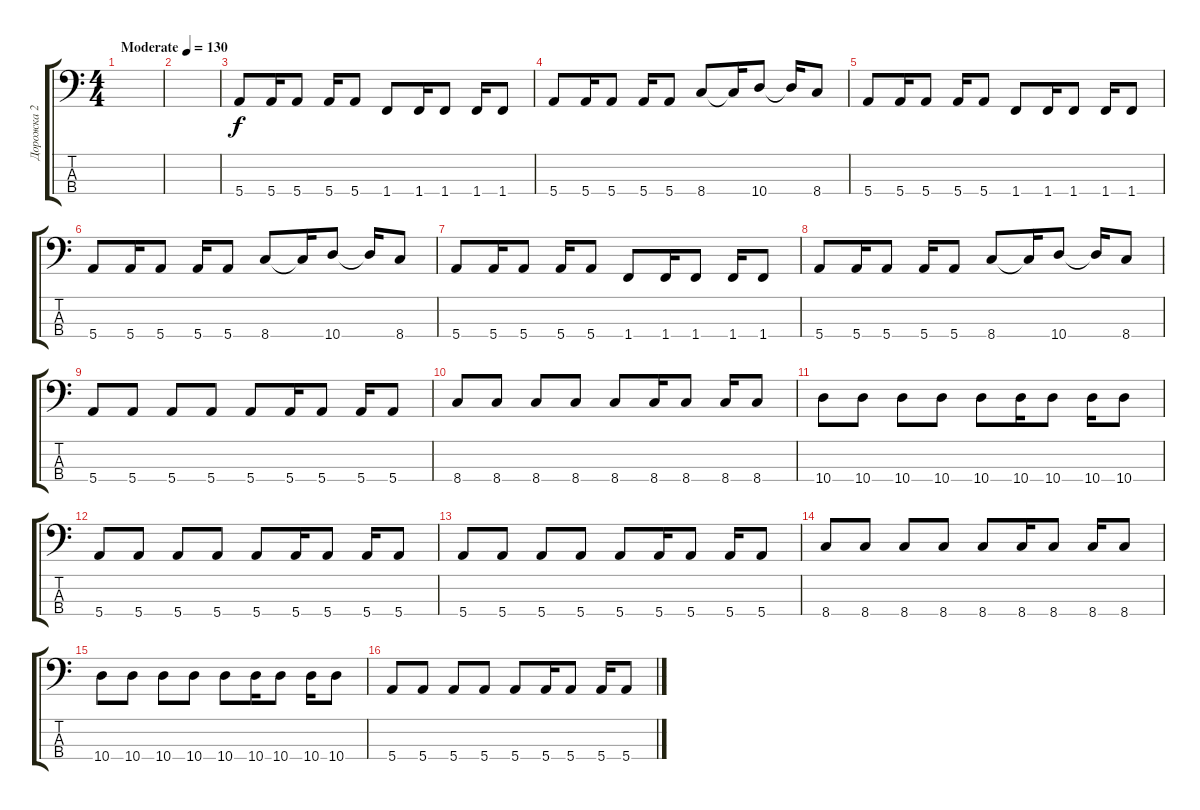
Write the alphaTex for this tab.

\track ("Дорожка 2" "Дорожка 2") {instrument electricbassfinger}
\staff {score tabs}
\tuning (G2 D2 A1 E1) {hide}
\ts (4 4)
\tempo (130 "Moderate")
\clef f4
\ks c
|
|
5.4.8 5.4.16 5.4.8 5.4.16 5.4.8 1.4.8 1.4.16 1.4.8 1.4.16 1.4.8 |
5.4.8 5.4.16 5.4.8 5.4.16 5.4.8 8.4.8 8.4{t}.16 10.4.8 10.4{t}.16 8.4.8 |
5.4.8 5.4.16 5.4.8 5.4.16 5.4.8 1.4.8 1.4.16 1.4.8 1.4.16 1.4.8 |
5.4.8 5.4.16 5.4.8 5.4.16 5.4.8 8.4.8 8.4{t}.16 10.4.8 10.4{t}.16 8.4.8 |
5.4.8 5.4.16 5.4.8 5.4.16 5.4.8 1.4.8 1.4.16 1.4.8 1.4.16 1.4.8 |
5.4.8 5.4.16 5.4.8 5.4.16 5.4.8 8.4.8 8.4{t}.16 10.4.8 10.4{t}.16 8.4.8 |
5.4.8 5.4.8 5.4.8 5.4.8 5.4.8 5.4.16 5.4.8 5.4.16 5.4.8 |
8.4.8 8.4.8 8.4.8 8.4.8 8.4.8 8.4.16 8.4.8 8.4.16 8.4.8 |
10.4.8 10.4.8 10.4.8 10.4.8 10.4.8 10.4.16 10.4.8 10.4.16 10.4.8 |
5.4.8 5.4.8 5.4.8 5.4.8 5.4.8 5.4.16 5.4.8 5.4.16 5.4.8 |
5.4.8 5.4.8 5.4.8 5.4.8 5.4.8 5.4.16 5.4.8 5.4.16 5.4.8 |
8.4.8 8.4.8 8.4.8 8.4.8 8.4.8 8.4.16 8.4.8 8.4.16 8.4.8 |
10.4.8 10.4.8 10.4.8 10.4.8 10.4.8 10.4.16 10.4.8 10.4.16 10.4.8 |
5.4.8 5.4.8 5.4.8 5.4.8 5.4.8 5.4.16 5.4.8 5.4.16 5.4.8
